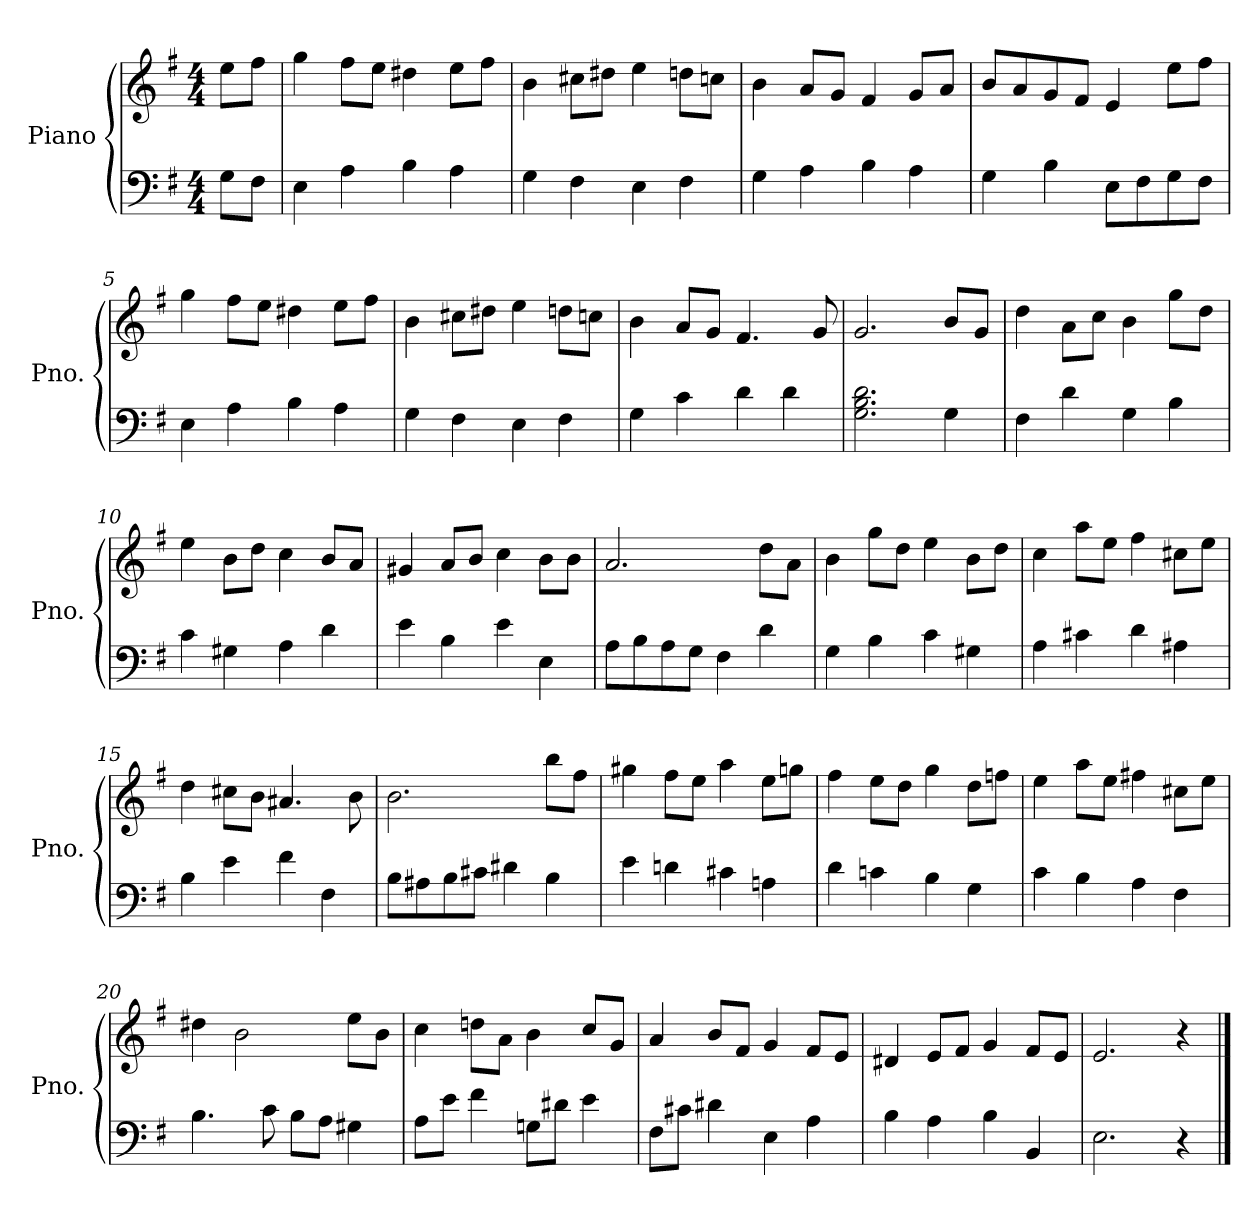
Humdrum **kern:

**kern	**kern
*part1	*part1
*staff2	*staff1
*I"Piano	*
*I'Pno.	*
*clefF4	*clefG2
*k[f#]	*k[f#]
*M4/4	*M4/4
=	=
8G\L	8ee\L
8F#\J	8ff#\J
=1	=1
4E\	4gg\
4A\	8ff#\L
.	8ee\J
4B\	4dd#X\
4A\	8ee\L
.	8ff#\J
=2	=2
4G\	4b\
4F#\	8cc#X\L
.	8dd#X\J
4E\	4ee\
4F#\	8ddn\L
.	8ccn\J
=3	=3
4G\	4b\
4A\	8a/L
.	8g/J
4B\	4f#/
4A\	8g/L
.	8a/J
=4	=4
4G\	8b/L
.	8a/
4B\	8g/
.	8f#/J
8E\L	4e/
8F#\	.
8G\	8ee\L
8F#\J	8ff#\J
=5	=5
4E\	4gg\
4A\	8ff#\L
.	8ee\J
4B\	4dd#X\
4A\	8ee\L
.	8ff#\J
!!LO:LB:g=z
=6	=6
4G\	4b\
4F#\	8cc#X\L
.	8dd#X\J
4E\	4ee\
4F#\	8ddn\L
.	8ccn\J
=7	=7
4G\	4b\
4c\	8a/L
.	8g/J
4d\	4.f#/
4d\	.
.	8g/
=8	=8
2.G\ 2.B\ 2.d\	2.g/
4G\	8b/L
.	8g/J
=9	=9
4F#\	4dd\
4d\	8a\L
.	8cc\J
4G\	4b\
4B\	8gg\L
.	8dd\J
=10	=10
4c\	4ee\
4G#X\	8b\L
.	8dd\J
4A\	4cc\
4d\	8b/L
.	8a/J
=11	=11
4e\	4g#X/
4B\	8a/L
.	8b/J
4e\	4cc\
4E\	8b\L
.	8b\J
!!LO:LB:g=z
=12	=12
8A\L	2.a/
8B\	.
8A\	.
8G\J	.
4F#\	.
4d\	8dd\L
.	8a\J
=13	=13
4G\	4b\
4B\	8gg\L
.	8dd\J
4c\	4ee\
4G#X\	8b\L
.	8dd\J
=14	=14
4A\	4cc\
4c#X\	8aa\L
.	8ee\J
4d\	4ff#\
4A#X\	8cc#X\L
.	8ee\J
=15	=15
4B\	4dd\
4e\	8cc#X\L
.	8b\J
4f#\	4.a#X/
4F#\	.
.	8b\
=16	=16
8B\L	2.b\
8A#X\	.
8B\	.
8c#X\J	.
4d#X\	.
4B\	8bb\L
.	8ff#\J
!!LO:LB:g=z
=17	=17
4e\	4gg#X\
4dn\	8ff#\L
.	8ee\J
4c#X\	4aa\
4An\	8ee\L
.	8ggn\J
=18	=18
4d\	4ff#\
4cn\	8ee\L
.	8dd\J
4B\	4gg\
4G\	8dd\L
.	8ffn\J
=19	=19
4c\	4ee\
4B\	8aa\L
.	8ee\J
4A\	4ff#X\
4F#\	8cc#X\L
.	8ee\J
=20	=20
4.B\	4dd#X\
.	2b\
8c\	.
8B\L	.
8A\J	.
4G#X\	8ee\L
.	8b\J
=21	=21
8A\L	4cc\
8e\J	.
4f#\	8ddn\L
.	8a\J
8Gn\L	4b\
8d#X\J	.
4e\	8cc/L
.	8g/J
!!LO:LB:g=z
=22	=22
8F#\L	4a/
8c#X\J	.
4d#X\	8b/L
.	8f#/J
4E\	4g/
4A\	8f#/L
.	8e/J
=23	=23
4B\	4d#X/
4A\	8e/L
.	8f#/J
4B\	4g/
4BB/	8f#/L
.	8e/J
=24	=24
2.E\	2.e/
4r	4r
==	==
*-	*-
